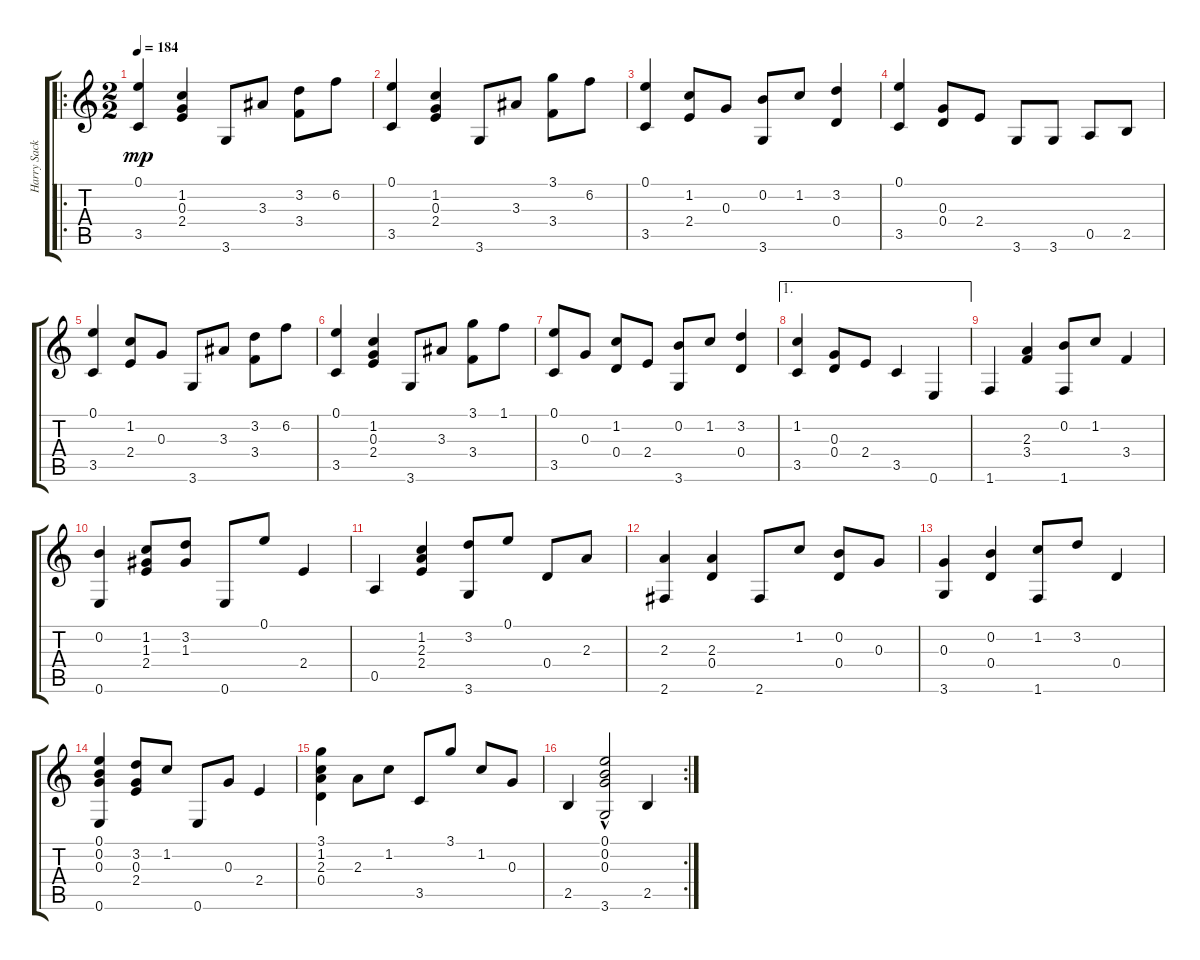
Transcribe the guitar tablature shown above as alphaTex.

\track ("Harry Sacksioni" "Harry Sack") {instrument acousticguitarnylon}
\staff {score tabs}
\tuning (E4 B3 G3 D3 A2 E2) {hide}
\ro
\ts (2 2)
\tempo 184
\clef g2
\ks c
(0.1 3.5).4{dy mp} (1.2 0.3 2.4).4 3.6.8 3.3.8 (3.2 3.4).8 6.2.8 |
(0.1 3.5).4 (1.2 0.3 2.4).4 3.6.8 3.3.8 (3.1 3.4).8 6.2.8 |
(0.1 3.5).4 (1.2 2.4).8 0.3.8 (0.2 3.6).8 1.2.8 (3.2 0.4).4 |
(0.1 3.5).4 (0.3 0.4).8 2.4.8 3.6.8 3.6.8 0.5.8 2.5.8 |
(0.1 3.5).4 (1.2 2.4).8 0.3.8 3.6.8 3.3.8 (3.2 3.4).8 6.2.8 |
(0.1 3.5).4 (1.2 0.3 2.4).4 3.6.8 3.3.8 (3.1 3.4).8 1.1.8 |
(0.1 3.5).8 0.3.8 (1.2 0.4).8 2.4.8 (0.2 3.6).8 1.2.8 (3.2 0.4).4 |
\ae 1
(1.2 3.5).4 (0.3 0.4).8 2.4.8 3.5.4 0.6.4 |
1.6.4 (2.3 3.4).4 (0.2 1.6).8 1.2.8 3.4.4 |
(0.2 0.6).4 (1.2 1.3 2.4).8 (3.2 1.3).8 0.6.8 0.1.8 2.4.4 |
0.5.4 (1.2 2.3 2.4).4 (3.2 3.6).8 0.1.8 0.4.8 2.3.8 |
(2.3 2.6).4 (2.3 0.4).4 2.6.8 1.2.8 (0.2 0.4).8 0.3.8 |
(0.3 3.6).4 (0.2 0.4).4 (1.2 1.6).8 3.2.8 0.4.4 |
(0.1 0.2 0.3 0.6).4 (3.2 0.3 2.4).8 1.2.8 0.6.8 0.3.8 2.4.4 |
(3.1 1.2 2.3 0.4).4 2.3.8 1.2.8 3.5.8 3.1.8 1.2.8 0.3.8 |
\rc 2
2.5.4 (0.1{hac} 0.2{hac} 0.3{hac} 3.6).2 2.5.4
